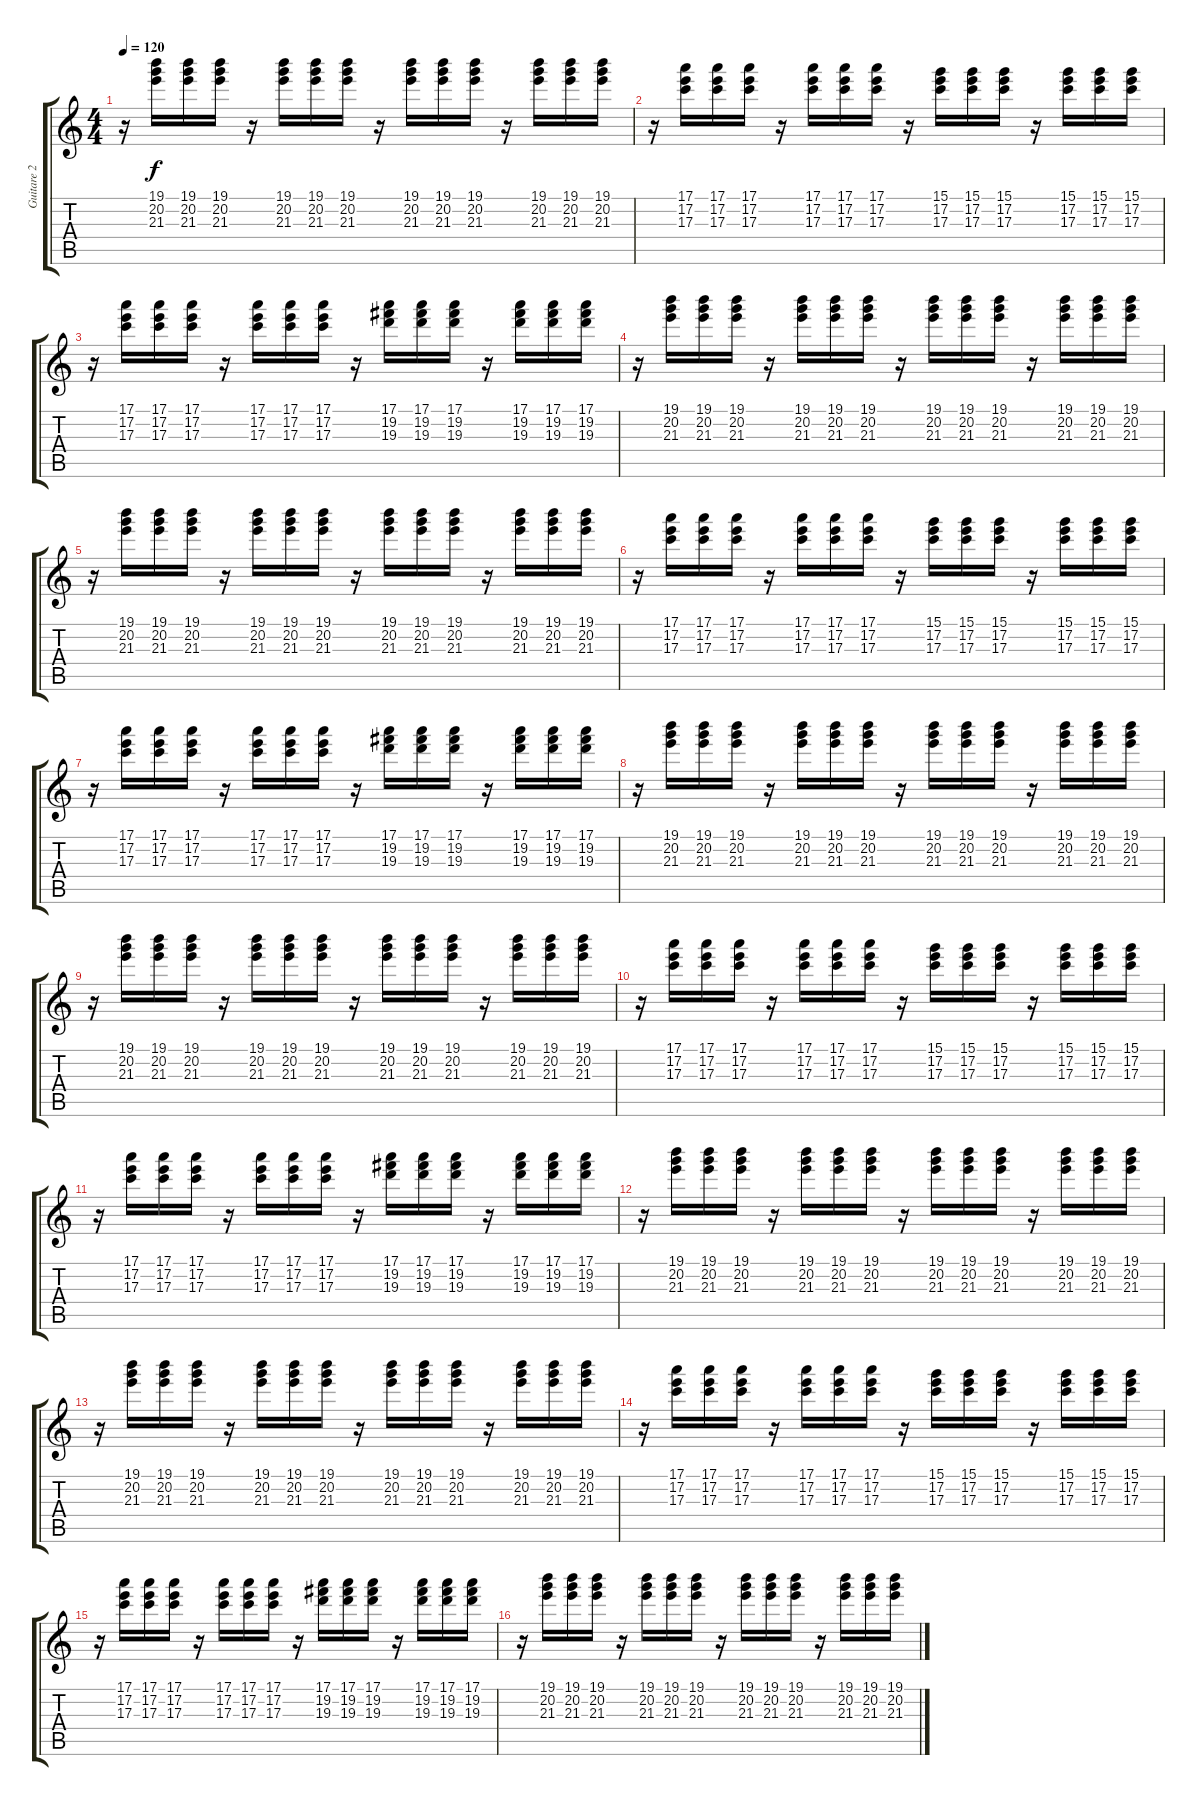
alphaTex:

\track ("Guitare 2" "Guitare 2") {instrument electricguitarclean}
\staff {score tabs}
\tuning (E4 B3 G3 D3 A2 E2) {hide}
\ts (4 4)
\tempo 120
\clef g2
\ks c
r.16{dy f} (19.1 20.2 21.3).16 (19.1 20.2 21.3).16 (19.1 20.2 21.3).16 r.16 (19.1 20.2 21.3).16 (19.1 20.2 21.3).16 (19.1 20.2 21.3).16 r.16 (19.1 20.2 21.3).16 (19.1 20.2 21.3).16 (19.1 20.2 21.3).16 r.16 (19.1 20.2 21.3).16 (19.1 20.2 21.3).16 (19.1 20.2 21.3).16 |
r.16 (17.1 17.2 17.3).16 (17.1 17.2 17.3).16 (17.1 17.2 17.3).16 r.16 (17.1 17.2 17.3).16 (17.1 17.2 17.3).16 (17.1 17.2 17.3).16 r.16 (15.1 17.2 17.3).16 (15.1 17.2 17.3).16 (15.1 17.2 17.3).16 r.16 (15.1 17.2 17.3).16 (15.1 17.2 17.3).16 (15.1 17.2 17.3).16 |
r.16 (17.1 17.2 17.3).16 (17.1 17.2 17.3).16 (17.1 17.2 17.3).16 r.16 (17.1 17.2 17.3).16 (17.1 17.2 17.3).16 (17.1 17.2 17.3).16 r.16 (17.1 19.2 19.3).16 (17.1 19.2 19.3).16 (17.1 19.2 19.3).16 r.16 (17.1 19.2 19.3).16 (17.1 19.2 19.3).16 (17.1 19.2 19.3).16 |
r.16 (19.1 20.2 21.3).16 (19.1 20.2 21.3).16 (19.1 20.2 21.3).16 r.16 (19.1 20.2 21.3).16 (19.1 20.2 21.3).16 (19.1 20.2 21.3).16 r.16 (19.1 20.2 21.3).16 (19.1 20.2 21.3).16 (19.1 20.2 21.3).16 r.16 (19.1 20.2 21.3).16 (19.1 20.2 21.3).16 (19.1 20.2 21.3).16 |
r.16 (19.1 20.2 21.3).16 (19.1 20.2 21.3).16 (19.1 20.2 21.3).16 r.16 (19.1 20.2 21.3).16 (19.1 20.2 21.3).16 (19.1 20.2 21.3).16 r.16 (19.1 20.2 21.3).16 (19.1 20.2 21.3).16 (19.1 20.2 21.3).16 r.16 (19.1 20.2 21.3).16 (19.1 20.2 21.3).16 (19.1 20.2 21.3).16 |
r.16 (17.1 17.2 17.3).16 (17.1 17.2 17.3).16 (17.1 17.2 17.3).16 r.16 (17.1 17.2 17.3).16 (17.1 17.2 17.3).16 (17.1 17.2 17.3).16 r.16 (15.1 17.2 17.3).16 (15.1 17.2 17.3).16 (15.1 17.2 17.3).16 r.16 (15.1 17.2 17.3).16 (15.1 17.2 17.3).16 (15.1 17.2 17.3).16 |
r.16 (17.1 17.2 17.3).16 (17.1 17.2 17.3).16 (17.1 17.2 17.3).16 r.16 (17.1 17.2 17.3).16 (17.1 17.2 17.3).16 (17.1 17.2 17.3).16 r.16 (17.1 19.2 19.3).16 (17.1 19.2 19.3).16 (17.1 19.2 19.3).16 r.16 (17.1 19.2 19.3).16 (17.1 19.2 19.3).16 (17.1 19.2 19.3).16 |
r.16 (19.1 20.2 21.3).16 (19.1 20.2 21.3).16 (19.1 20.2 21.3).16 r.16 (19.1 20.2 21.3).16 (19.1 20.2 21.3).16 (19.1 20.2 21.3).16 r.16 (19.1 20.2 21.3).16 (19.1 20.2 21.3).16 (19.1 20.2 21.3).16 r.16 (19.1 20.2 21.3).16 (19.1 20.2 21.3).16 (19.1 20.2 21.3).16 |
r.16 (19.1 20.2 21.3).16 (19.1 20.2 21.3).16 (19.1 20.2 21.3).16 r.16 (19.1 20.2 21.3).16 (19.1 20.2 21.3).16 (19.1 20.2 21.3).16 r.16 (19.1 20.2 21.3).16 (19.1 20.2 21.3).16 (19.1 20.2 21.3).16 r.16 (19.1 20.2 21.3).16 (19.1 20.2 21.3).16 (19.1 20.2 21.3).16 |
r.16 (17.1 17.2 17.3).16 (17.1 17.2 17.3).16 (17.1 17.2 17.3).16 r.16 (17.1 17.2 17.3).16 (17.1 17.2 17.3).16 (17.1 17.2 17.3).16 r.16 (15.1 17.2 17.3).16 (15.1 17.2 17.3).16 (15.1 17.2 17.3).16 r.16 (15.1 17.2 17.3).16 (15.1 17.2 17.3).16 (15.1 17.2 17.3).16 |
r.16 (17.1 17.2 17.3).16 (17.1 17.2 17.3).16 (17.1 17.2 17.3).16 r.16 (17.1 17.2 17.3).16 (17.1 17.2 17.3).16 (17.1 17.2 17.3).16 r.16 (17.1 19.2 19.3).16 (17.1 19.2 19.3).16 (17.1 19.2 19.3).16 r.16 (17.1 19.2 19.3).16 (17.1 19.2 19.3).16 (17.1 19.2 19.3).16 |
r.16 (19.1 20.2 21.3).16 (19.1 20.2 21.3).16 (19.1 20.2 21.3).16 r.16 (19.1 20.2 21.3).16 (19.1 20.2 21.3).16 (19.1 20.2 21.3).16 r.16 (19.1 20.2 21.3).16 (19.1 20.2 21.3).16 (19.1 20.2 21.3).16 r.16 (19.1 20.2 21.3).16 (19.1 20.2 21.3).16 (19.1 20.2 21.3).16 |
r.16 (19.1 20.2 21.3).16 (19.1 20.2 21.3).16 (19.1 20.2 21.3).16 r.16 (19.1 20.2 21.3).16 (19.1 20.2 21.3).16 (19.1 20.2 21.3).16 r.16 (19.1 20.2 21.3).16 (19.1 20.2 21.3).16 (19.1 20.2 21.3).16 r.16 (19.1 20.2 21.3).16 (19.1 20.2 21.3).16 (19.1 20.2 21.3).16 |
r.16 (17.1 17.2 17.3).16 (17.1 17.2 17.3).16 (17.1 17.2 17.3).16 r.16 (17.1 17.2 17.3).16 (17.1 17.2 17.3).16 (17.1 17.2 17.3).16 r.16 (15.1 17.2 17.3).16 (15.1 17.2 17.3).16 (15.1 17.2 17.3).16 r.16 (15.1 17.2 17.3).16 (15.1 17.2 17.3).16 (15.1 17.2 17.3).16 |
r.16 (17.1 17.2 17.3).16 (17.1 17.2 17.3).16 (17.1 17.2 17.3).16 r.16 (17.1 17.2 17.3).16 (17.1 17.2 17.3).16 (17.1 17.2 17.3).16 r.16 (17.1 19.2 19.3).16 (17.1 19.2 19.3).16 (17.1 19.2 19.3).16 r.16 (17.1 19.2 19.3).16 (17.1 19.2 19.3).16 (17.1 19.2 19.3).16 |
r.16 (19.1 20.2 21.3).16 (19.1 20.2 21.3).16 (19.1 20.2 21.3).16 r.16 (19.1 20.2 21.3).16 (19.1 20.2 21.3).16 (19.1 20.2 21.3).16 r.16 (19.1 20.2 21.3).16 (19.1 20.2 21.3).16 (19.1 20.2 21.3).16 r.16 (19.1 20.2 21.3).16 (19.1 20.2 21.3).16 (19.1 20.2 21.3).16
